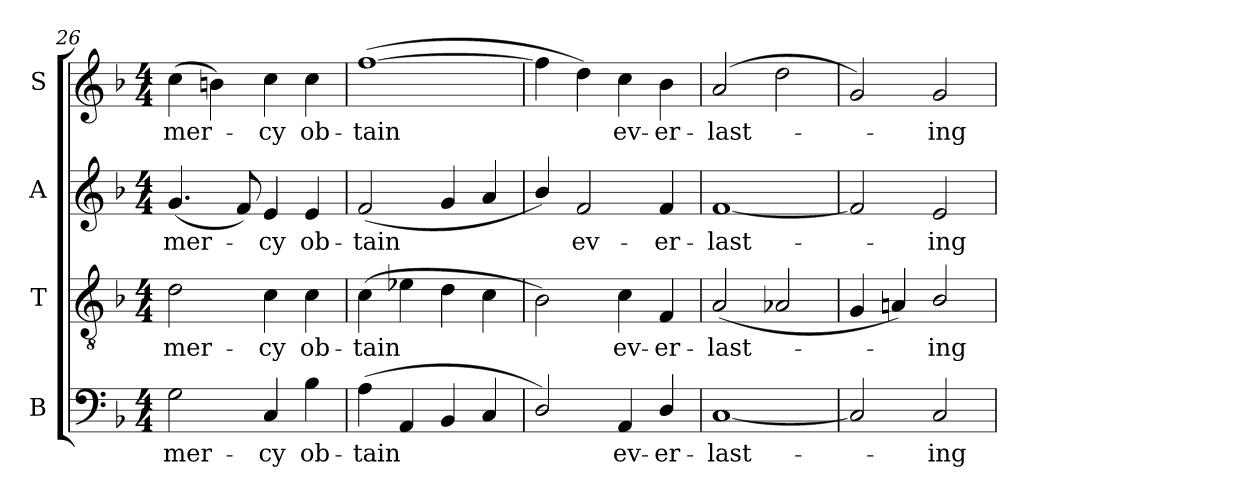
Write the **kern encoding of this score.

**kern	**text	**kern	**text	**kern	**text	**kern	**text
*part4	*part4	*part3	*part3	*part2	*part2	*part1	*part1
*staff4	*staff4	*staff3	*staff3	*staff2	*staff2	*staff1	*staff1
*I"B	*	*I"T	*	*I"A	*	*I"S	*
*I'B.	*	*I'T.	*	*I'A.	*	*I'S.	*
*clefF4	*	*clefGv2	*	*clefG2	*	*clefG2	*
*	*	*ITrd7c12	*	*	*	*	*
*k[b-]	*	*k[b-]	*	*k[b-]	*	*k[b-]	*
*F:	*	*F:	*	*F:	*	*F:	*
*M4/4	*	*M4/4	*	*M4/4	*	*M4/4	*
=26	=26	=26	=26	=26	=26	=26	=26
!	!LO:LY:b:color=#000000	!	!	!	!	!	!
!	!	!	!LO:LY:b:color=#000000	!	!	!	!
!	!	!	!	!	!LO:LY:b:color=#000000	!	!
!	!	!	!	!	!	!	!LO:LY:b:color=#000000
2Gi\	mer-	2Di\	mer-	(4.gi/	mer-	(4cci\	mer-
.	.	.	.	.	.	4bni\)	.
.	.	.	.	8fi/)	.	.	.
!	!LO:LY:b:color=#000000	!	!	!	!	!	!
!	!	!	!LO:LY:b:color=#000000	!	!	!	!
!	!	!	!	!	!LO:LY:b:color=#000000	!	!
!	!	!	!	!	!	!	!LO:LY:b:color=#000000
4Ci/	-cy	4Ci\	-cy	4ei/	-cy	4cci\	-cy
!	!LO:LY:b:color=#000000	!	!	!	!	!	!
!	!	!	!LO:LY:b:color=#000000	!	!	!	!
!	!	!	!	!	!LO:LY:b:color=#000000	!	!
!	!	!	!	!	!	!	!LO:LY:b:color=#000000
4B-i\	ob-	4Ci\	ob-	4ei/	ob-	4cci\	ob-
=27	=27	=27	=27	=27	=27	=27	=27
!	!LO:LY:b:color=#000000	!	!	!	!	!	!
!	!	!	!LO:LY:b:color=#000000	!	!	!	!
!	!	!	!	!	!LO:LY:b:color=#000000	!	!
!	!	!	!	!	!	!	!LO:LY:b:color=#000000
(4Ai\	-tain	(4Ci\	-tain	(2fi/	-tain	([1ffi	-tain
4AAi/	.	4E-Xi\	.	.	.	.	.
4BB-i/	.	4Di\	.	4gi/	.	.	.
4Ci/	.	4Ci\	.	4ai/	.	.	.
=28	=28	=28	=28	=28	=28	=28	=28
2Di/)	.	2BB-i\)	.	4b-i/)	.	4ffi\]	.
!	!	!	!	!	!LO:LY:b:color=#000000	!	!
.	.	.	.	2fi/	ev-	4ddi\)	.
!	!LO:LY:b:color=#000000	!	!	!	!	!	!
!	!	!	!LO:LY:b:color=#000000	!	!	!	!
!	!	!	!	!	!	!	!LO:LY:b:color=#000000
4AAi/	ev-	4Ci\	ev-	.	.	4cci\	ev-
!	!LO:LY:b:color=#000000	!	!	!	!	!	!
!	!	!	!LO:LY:b:color=#000000	!	!	!	!
!	!	!	!	!	!LO:LY:b:color=#000000	!	!
!	!	!	!	!	!	!	!LO:LY:b:color=#000000
4Di/	-er-	4FFi/	-er-	4fi/	-er-	4b-i\	-er-
=29	=29	=29	=29	=29	=29	=29	=29
!	!LO:LY:b:color=#000000	!	!	!	!	!	!
!	!	!	!LO:LY:b:color=#000000	!	!	!	!
!	!	!	!	!	!LO:LY:b:color=#000000	!	!
!	!	!	!	!	!	!	!LO:LY:b:color=#000000
[1Ci	-last-	(2AAi/	-last-	[1fi	-last-	(2ai/	-last-
.	.	2AA-Xi/	.	.	.	2ddi\	.
!!LO:LB:g=z
=30	=30	=30	=30	=30	=30	=30	=30
2Ci/]	.	4GGi/	.	2fi/]	.	2gi/)	.
.	.	4AAni/)	.	.	.	.	.
!	!LO:LY:b:color=#000000	!	!	!	!	!	!
!	!	!	!LO:LY:b:color=#000000	!	!	!	!
!	!	!	!	!	!LO:LY:b:color=#000000	!	!
!	!	!	!	!	!	!	!LO:LY:b:color=#000000
2Ci/	-ing	2BB-i/	-ing	2ei/	-ing	2gi/	-ing
=	=	=	=	=	=	=	=
*-	*-	*-	*-	*-	*-	*-	*-
